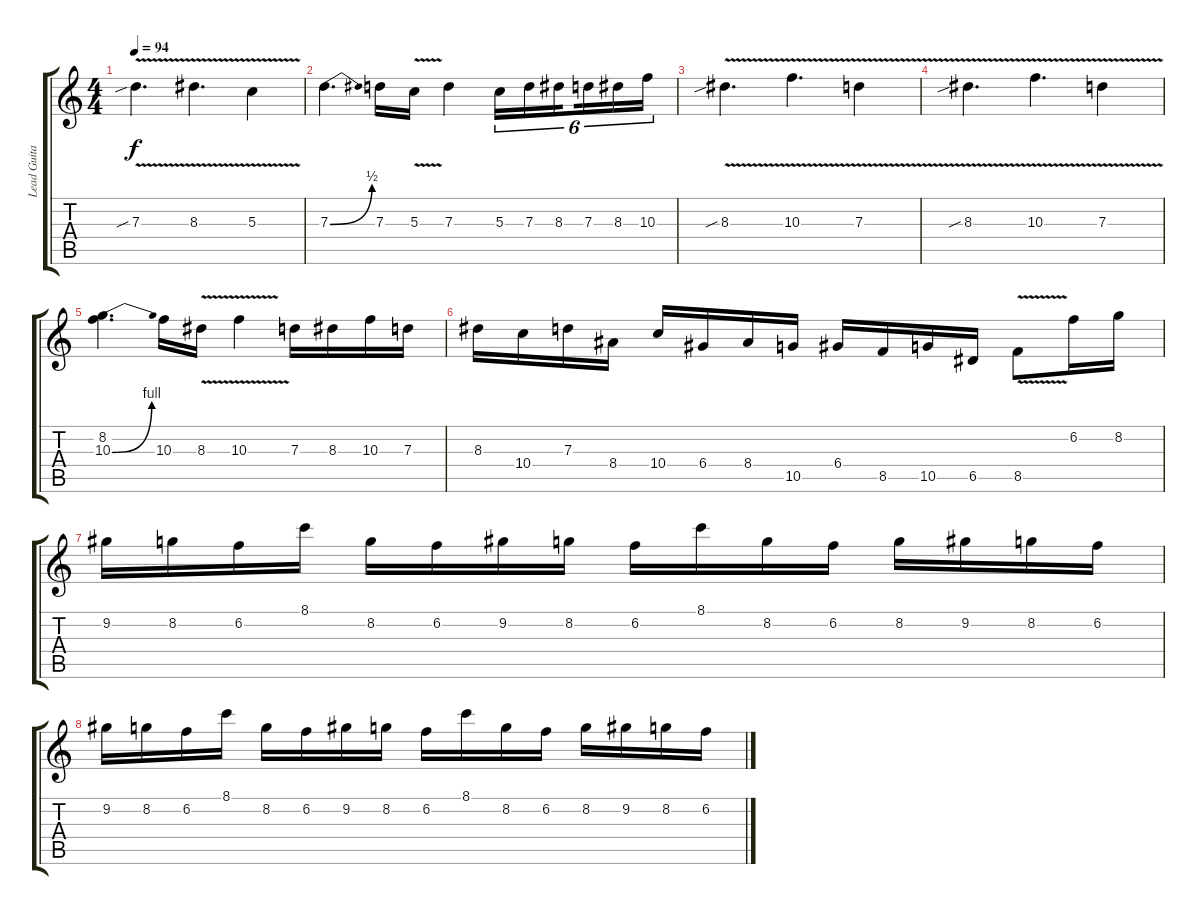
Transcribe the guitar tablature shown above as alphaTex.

\track ("Lead Guitar" "Lead Guita") {instrument distortionguitar}
\staff {score tabs}
\tuning (E4 B3 G3 D3 A2 E2) {hide}
\ts (4 4)
\tempo 94
\clef g2
\ks c
7.3{v sib}.4{d dy f} 8.3{v}.4{d} 5.3{v}.4 |
7.3{be (bend 0 0 60 2)}.4{d} 7.3.16 5.3{v}.16 7.3.4 5.3.16{tu (6 4)} 7.3.16{tu (6 4)} 8.3.16{tu (6 4) beam splitsecondary} 7.3.16{tu (6 4)} 8.3.16{tu (6 4)} 10.3.16{tu (6 4)} |
8.3{v sib}.4{d} 10.3{v}.4{d} 7.3{v}.4 |
8.3{v sib}.4{d} 10.3{v}.4{d} 7.3{v}.4 |
(8.2 10.3{be (bend 0 0 60 4)}).4{d} 10.3.16 8.3{v}.16 10.3{v}.4 7.3.16 8.3.16 10.3.16 7.3.16 |
8.3.16 10.4.16 7.3.16 8.4.16 10.4.16 6.4.16 8.4.16 10.5.16 6.4.16 8.5.16 10.5.16 6.5.16 8.5{v}.8 6.2.16 8.2.16 |
9.2.16 8.2.16 6.2.16 8.1.16 8.2.16 6.2.16 9.2.16 8.2.16 6.2.16 8.1.16 8.2.16 6.2.16 8.2.16 9.2.16 8.2.16 6.2.16 |
9.2.16 8.2.16 6.2.16 8.1.16 8.2.16 6.2.16 9.2.16 8.2.16 6.2.16 8.1.16 8.2.16 6.2.16 8.2.16 9.2.16 8.2.16 6.2.16
